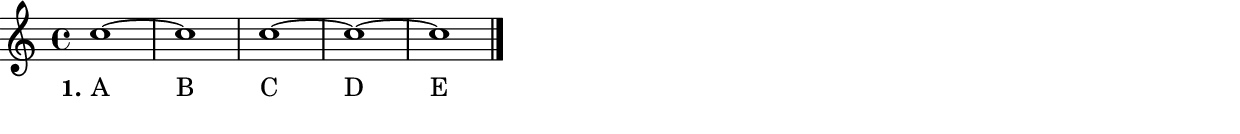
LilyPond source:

%% Generated by lilypond-book
%% Options: [exampleindent=10.16\mm,indent=0\mm,line-width=160\mm]
\include "lilypond-book-preamble.ly"


% ****************************************************************
% Start cut-&-pastable-section
% ****************************************************************

#(ly:set-option 'eps-box-padding 3.000000)



\paper {
  indent = 0\mm
  line-width = 160\mm
  % offset the left padding, also add 1mm as lilypond creates cropped
  % images with a little space on the right
  line-width = #(- line-width (* mm  3.000000) (* mm 1))
}

\layout {
  
}




% ****************************************************************
% ly snippet:
% ****************************************************************
\sourcefilename "/lilypond-2.23.82/input/regression/musicxml/33i-Ties-NotEnded.xml"
\sourcefileline 0
\version "2.23.82"
% automatically converted by musicxml2ly from -
\pointAndClickOff

\header {
    texidoc =  "Several ties that have their end tag missing."
    }

\layout {
    \context { \Score
        autoBeaming = ##f
        }
    }
PartPOneVoiceOne =  \relative c'' {
    \clef "treble" \time 4/4 \key c \major | % 1
    c1 ~ | % 2
    c1 | % 3
    c1 ~ | % 4
    c1 ~ | % 5
    c1 \bar "|."
    }

PartPOneVoiceOneLyricsOne =  \lyricmode {\set ignoreMelismata = ##t A B
    C D E
    }


% The score definition
\score {
    <<
        
        \new Staff
        <<
            
            \context Staff << 
                \mergeDifferentlyDottedOn\mergeDifferentlyHeadedOn
                \context Voice = "PartPOneVoiceOne" {  \PartPOneVoiceOne }
                \new Lyrics \lyricsto "PartPOneVoiceOne" { \set stanza = "1." \PartPOneVoiceOneLyricsOne }
                >>
            >>
        
        >>
    \layout {}
    % To create MIDI output, uncomment the following line:
    %  \midi {\tempo 4 = 100 }
    }




% ****************************************************************
% end ly snippet
% ****************************************************************
